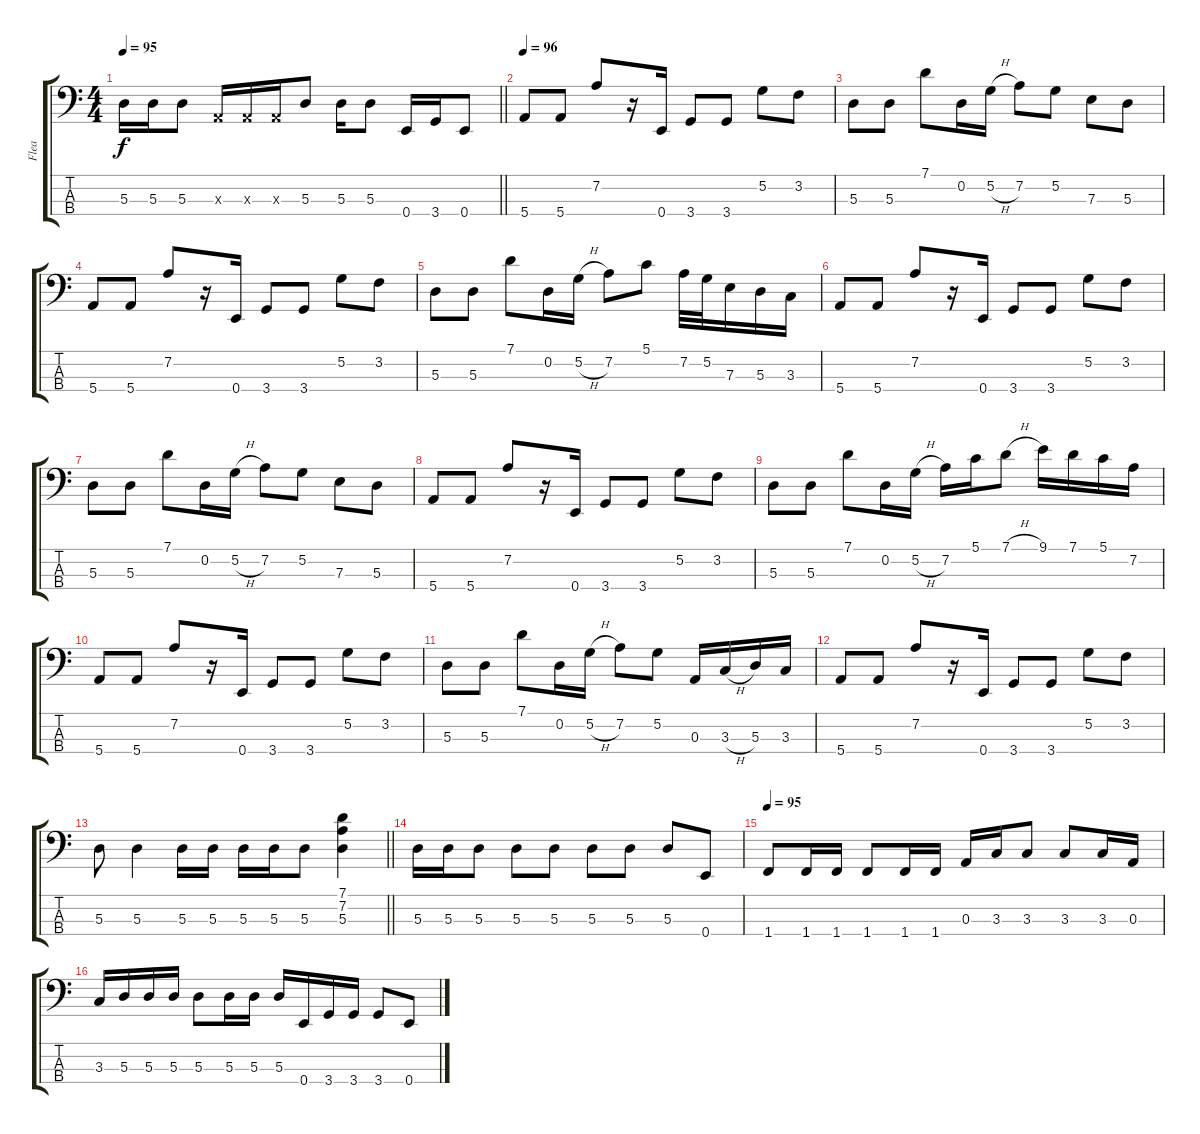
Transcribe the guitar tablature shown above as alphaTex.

\track ("Flea" "Flea") {instrument electricbassfinger}
\staff {score tabs}
\tuning (G2 D2 A1 E1) {hide}
\ts (4 4)
\tempo 95
\clef f4
\barLineRight lightlight
\ks c
5.3{t}.16{dy f} 5.3.16 5.3.8 0.3{x}.16 0.3{x}.16 0.3{x}.16 5.3.8 5.3.16 5.3.8 0.4.16 3.4.16 0.4.8 |
\tempo 96
5.4.8 5.4.8 7.2.8 r.16 0.4.16 3.4.8 3.4.8 5.2.8 3.2.8 |
5.3.8 5.3.8 7.1.8 0.2.16 5.2{h}.16 7.2.8 5.2.8 7.3.8 5.3.8 |
5.4.8 5.4.8 7.2.8 r.16 0.4.16 3.4.8 3.4.8 5.2.8 3.2.8 |
5.3.8 5.3.8 7.1.8 0.2.16 5.2{h}.16 7.2.8 5.1.8 7.2.32 5.2.32 7.3.16 5.3.16 3.3.16 |
5.4.8 5.4.8 7.2.8 r.16 0.4.16 3.4.8 3.4.8 5.2.8 3.2.8 |
5.3.8 5.3.8 7.1.8 0.2.16 5.2{h}.16 7.2.8 5.2.8 7.3.8 5.3.8 |
5.4.8 5.4.8 7.2.8 r.16 0.4.16 3.4.8 3.4.8 5.2.8 3.2.8 |
5.3.8 5.3.8 7.1.8 0.2.16 5.2{h}.16 7.2.16 5.1.16 7.1{h}.8 9.1.16 7.1.16 5.1.16 7.2.16 |
5.4.8 5.4.8 7.2.8 r.16 0.4.16 3.4.8 3.4.8 5.2.8 3.2.8 |
5.3.8 5.3.8 7.1.8 0.2.16 5.2{h}.16 7.2.8 5.2.8 0.3.16 3.3{h}.16 5.3.16 3.3.16 |
5.4.8 5.4.8 7.2.8 r.16 0.4.16 3.4.8 3.4.8 5.2.8 3.2.8 |
\barLineRight lightlight
5.3.8 5.3.4 5.3.16 5.3.16 5.3.16 5.3.16 5.3.8 (7.1 7.2 5.3).4 |
5.3.16 5.3.16 5.3.8 5.3.8 5.3.8 5.3.8 5.3.8 5.3.8 0.4.8 |
\tempo 95
1.4.8 1.4.16 1.4.16 1.4.8 1.4.16 1.4.16 0.3.16 3.3.16 3.3.8 3.3.8 3.3.16 0.3.16 |
3.3.16 5.3.16 5.3.16 5.3.16 5.3.8 5.3.16 5.3.16 5.3.16 0.4.16 3.4.16 3.4.16 3.4.8 0.4.8
